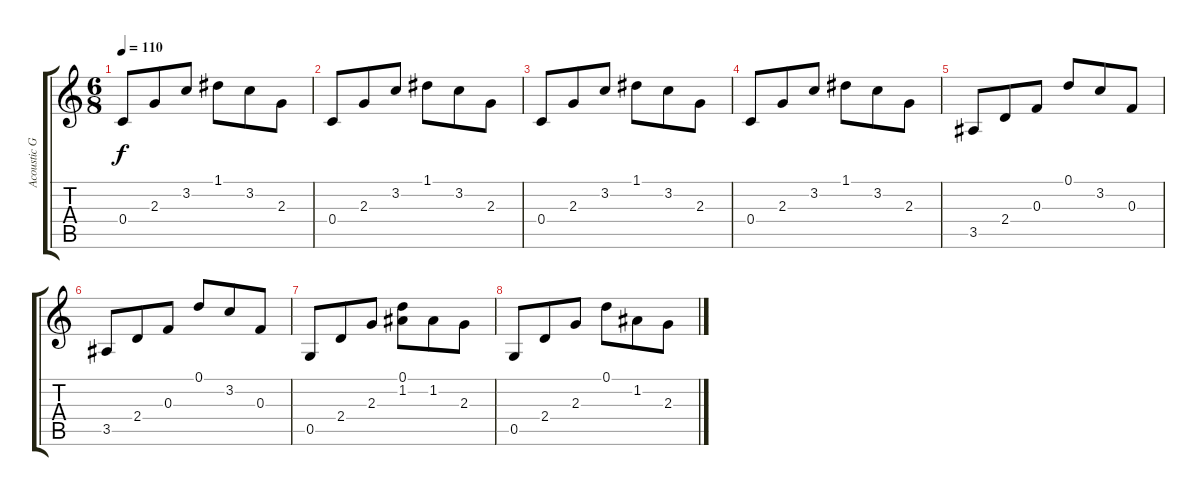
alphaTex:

\track ("Acoustic Guitar 2" "Acoustic G") {instrument acousticguitarsteel}
\staff {score tabs}
\tuning (D4 A3 F3 C3 G2 D2) {hide}
\ts (6 8)
\tempo 110
\clef g2
\ks c
0.4.8{dy f} 2.3.8 3.2.8 1.1.8 3.2.8 2.3.8 |
0.4.8 2.3.8 3.2.8 1.1.8 3.2.8 2.3.8 |
0.4.8 2.3.8 3.2.8 1.1.8 3.2.8 2.3.8 |
0.4.8 2.3.8 3.2.8 1.1.8 3.2.8 2.3.8 |
3.5.8 2.4.8 0.3.8 0.1.8 3.2.8 0.3.8 |
3.5.8 2.4.8 0.3.8 0.1.8 3.2.8 0.3.8 |
0.5.8 2.4.8 2.3.8 (0.1 1.2).8 1.2.8 2.3.8 |
0.5.8 2.4.8 2.3.8 0.1.8 1.2.8 2.3.8
